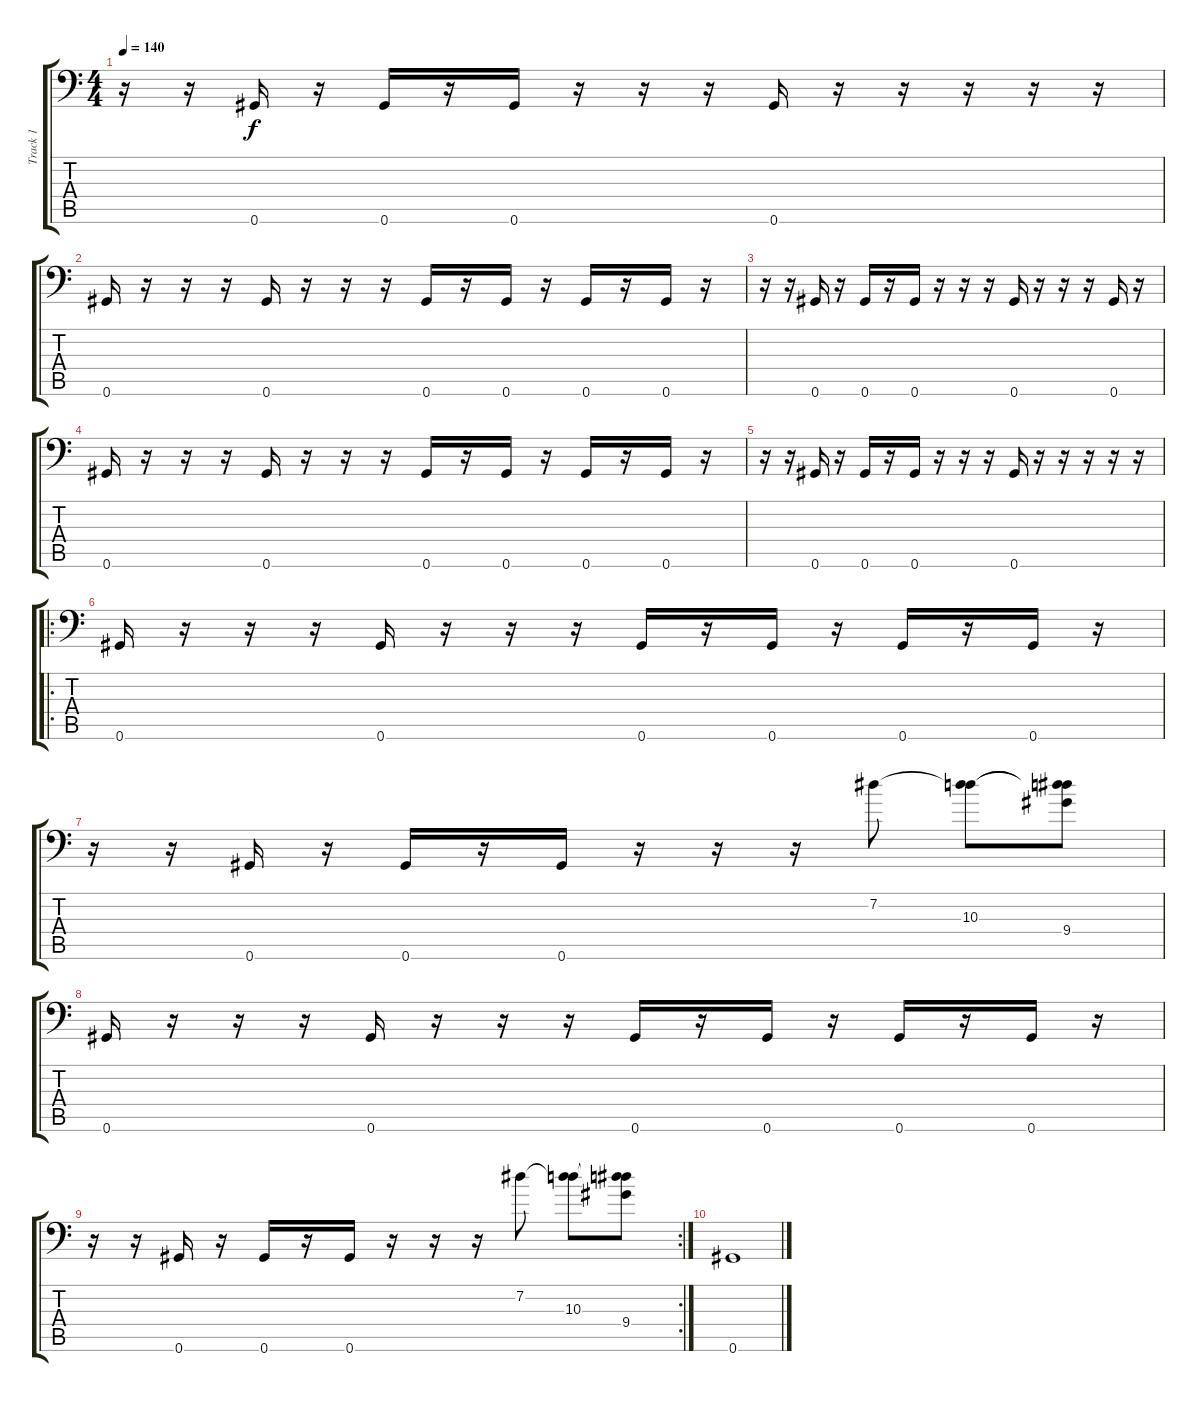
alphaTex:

\track ("Track 1" "Track 1") {instrument distortionguitar}
\staff {score tabs}
\tuning (Db4 Ab3 E3 B2 Gb2 Ab1) {hide}
\ts (4 4)
\tempo 140
\clef f4
\ks c
r.16{dy f} r.16 0.6.16 r.16 0.6.16 r.16 0.6.16 r.16 r.16 r.16 0.6.16 r.16 r.16 r.16 r.16 r.16 |
0.6.16 r.16 r.16 r.16 0.6.16 r.16 r.16 r.16 0.6.16 r.16 0.6.16 r.16 0.6.16 r.16 0.6.16 r.16 |
r.16 r.16 0.6.16 r.16 0.6.16 r.16 0.6.16 r.16 r.16 r.16 0.6.16 r.16 r.16 r.16 0.6.16 r.16 |
0.6.16 r.16 r.16 r.16 0.6.16 r.16 r.16 r.16 0.6.16 r.16 0.6.16 r.16 0.6.16 r.16 0.6.16 r.16 |
r.16 r.16 0.6.16 r.16 0.6.16 r.16 0.6.16 r.16 r.16 r.16 0.6.16 r.16 r.16 r.16 r.16 r.16 |
\ro
0.6.16 r.16 r.16 r.16 0.6.16 r.16 r.16 r.16 0.6.16 r.16 0.6.16 r.16 0.6.16 r.16 0.6.16 r.16 |
r.16 r.16 0.6.16 r.16 0.6.16 r.16 0.6.16 r.16 r.16 r.16 7.2.8 (7.2{t} 10.3).8 (7.2{t} 10.3{t} 9.4).8 |
0.6.16 r.16 r.16 r.16 0.6.16 r.16 r.16 r.16 0.6.16 r.16 0.6.16 r.16 0.6.16 r.16 0.6.16 r.16 |
\rc 2
r.16 r.16 0.6.16 r.16 0.6.16 r.16 0.6.16 r.16 r.16 r.16 7.2.8 (7.2{t} 10.3).8 (7.2{t} 10.3{t} 9.4).8 |
0.6.1
